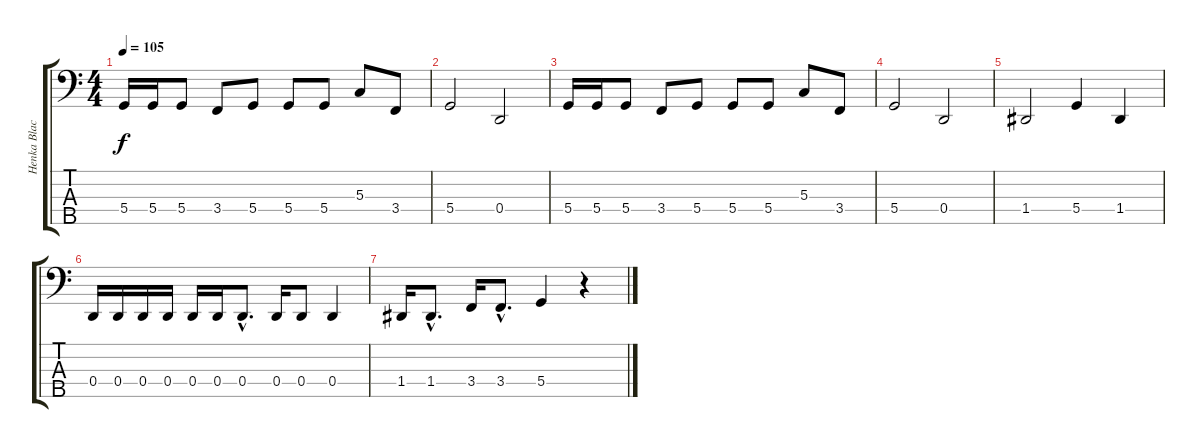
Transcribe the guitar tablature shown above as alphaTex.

\track ("Henka Blacksmith" "Henka Blac") {instrument electricbasspick}
\staff {score tabs}
\tuning (F2 C2 G1 D1 A0) {hide}
\ts (4 4)
\tempo 105
\clef f4
\ks c
5.4.16{dy f} 5.4.16 5.4.8 3.4.8 5.4.8 5.4.8 5.4.8 5.3.8 3.4.8 |
5.4.2 0.4.2 |
5.4.16 5.4.16 5.4.8 3.4.8 5.4.8 5.4.8 5.4.8 5.3.8 3.4.8 |
5.4.2 0.4.2 |
1.4.2 5.4.4 1.4.4 |
0.4.16 0.4.16 0.4.16 0.4.16 0.4.16 0.4.16 0.4{hac}.8{d} 0.4.16 0.4.8 0.4.4 |
1.4.16 1.4{hac}.8{d} 3.4.16 3.4{hac}.8{d} 5.4.4 r.4
